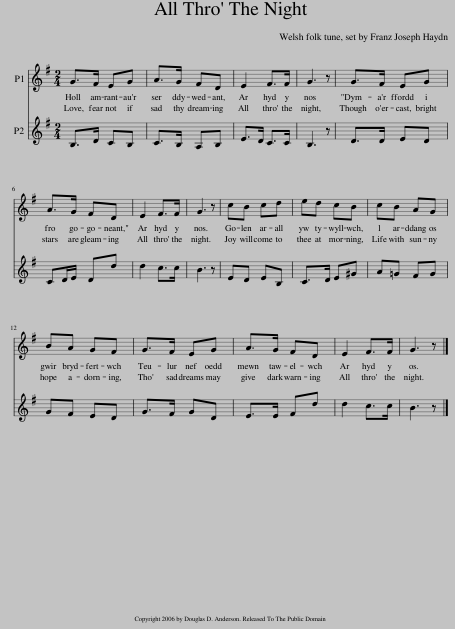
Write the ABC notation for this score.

X:1
%%score 1 2
L:1/8
M:2/4
I:linebreak $
K:G
V:1 treble
V:2 treble
V:1
 G>F EG | A>G FD | E2 F>F | G3 z | G>F EG |$ %5
 A>G FD | E2 F>F | G3 z | cB cd | ed cB | %10
 cB AG |$ BA GF | G>F EG | A>G FD | E2 F>F | %15
 G3 z |] %16
V:2
 B,>D CB, | C>B, A,B, | E>D C>C | B,3 z | D>D ED |$ %5
 CD/E/ Dd | d2 c>c | B3 z | ED EB, | C>D E^G | %10
 A=G FG |$ GF ED | G>F GD | E>E Fd | d2 c>c | %15
 B3 z |] %16
